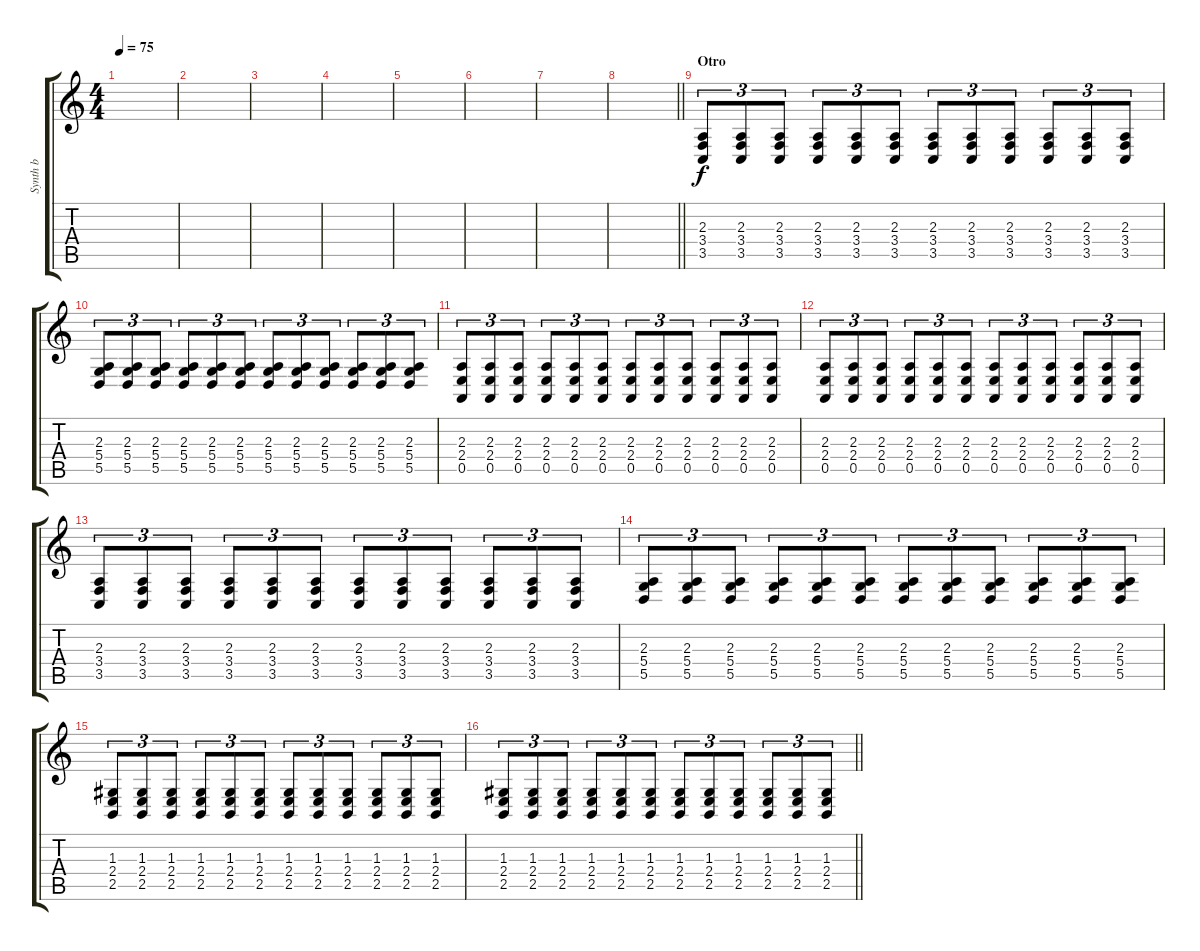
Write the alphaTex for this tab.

\track ("Synth b" "Synth b") {instrument synthvoice}
\staff {score tabs}
\tuning (E4 B3 G3 D3 A2 E2) {hide}
\ts (4 4)
\tempo 75
\clef g2
\ks c
|
|
|
|
|
|
|
\barLineRight lightlight
|
\section ("" "Otro")
(2.3 3.4 3.5).8{tu (3 2) volume 12} (2.3 3.4 3.5).8{tu (3 2)} (2.3 3.4 3.5).8{tu (3 2)} (2.3 3.4 3.5).8{tu (3 2)} (2.3 3.4 3.5).8{tu (3 2)} (2.3 3.4 3.5).8{tu (3 2)} (2.3 3.4 3.5).8{tu (3 2)} (2.3 3.4 3.5).8{tu (3 2)} (2.3 3.4 3.5).8{tu (3 2)} (2.3 3.4 3.5).8{tu (3 2)} (2.3 3.4 3.5).8{tu (3 2)} (2.3 3.4 3.5).8{tu (3 2)} |
(2.3 5.4 5.5).8{tu (3 2)} (2.3 5.4 5.5).8{tu (3 2)} (2.3 5.4 5.5).8{tu (3 2)} (2.3 5.4 5.5).8{tu (3 2)} (2.3 5.4 5.5).8{tu (3 2)} (2.3 5.4 5.5).8{tu (3 2)} (2.3 5.4 5.5).8{tu (3 2)} (2.3 5.4 5.5).8{tu (3 2)} (2.3 5.4 5.5).8{tu (3 2)} (2.3 5.4 5.5).8{tu (3 2)} (2.3 5.4 5.5).8{tu (3 2)} (2.3 5.4 5.5).8{tu (3 2)} |
(2.3 2.4 0.5).8{tu (3 2)} (2.3 2.4 0.5).8{tu (3 2)} (2.3 2.4 0.5).8{tu (3 2)} (2.3 2.4 0.5).8{tu (3 2)} (2.3 2.4 0.5).8{tu (3 2)} (2.3 2.4 0.5).8{tu (3 2)} (2.3 2.4 0.5).8{tu (3 2)} (2.3 2.4 0.5).8{tu (3 2)} (2.3 2.4 0.5).8{tu (3 2)} (2.3 2.4 0.5).8{tu (3 2)} (2.3 2.4 0.5).8{tu (3 2)} (2.3 2.4 0.5).8{tu (3 2)} |
(2.3 2.4 0.5).8{tu (3 2)} (2.3 2.4 0.5).8{tu (3 2)} (2.3 2.4 0.5).8{tu (3 2)} (2.3 2.4 0.5).8{tu (3 2)} (2.3 2.4 0.5).8{tu (3 2)} (2.3 2.4 0.5).8{tu (3 2)} (2.3 2.4 0.5).8{tu (3 2) volume 4} (2.3 2.4 0.5).8{tu (3 2)} (2.3 2.4 0.5).8{tu (3 2)} (2.3 2.4 0.5).8{tu (3 2)} (2.3 2.4 0.5).8{tu (3 2)} (2.3 2.4 0.5).8{tu (3 2)} |
(2.3 3.4 3.5).8{tu (3 2) volume 12} (2.3 3.4 3.5).8{tu (3 2)} (2.3 3.4 3.5).8{tu (3 2)} (2.3 3.4 3.5).8{tu (3 2)} (2.3 3.4 3.5).8{tu (3 2)} (2.3 3.4 3.5).8{tu (3 2)} (2.3 3.4 3.5).8{tu (3 2)} (2.3 3.4 3.5).8{tu (3 2)} (2.3 3.4 3.5).8{tu (3 2)} (2.3 3.4 3.5).8{tu (3 2)} (2.3 3.4 3.5).8{tu (3 2)} (2.3 3.4 3.5).8{tu (3 2)} |
(2.3 5.4 5.5).8{tu (3 2)} (2.3 5.4 5.5).8{tu (3 2)} (2.3 5.4 5.5).8{tu (3 2)} (2.3 5.4 5.5).8{tu (3 2)} (2.3 5.4 5.5).8{tu (3 2)} (2.3 5.4 5.5).8{tu (3 2)} (2.3 5.4 5.5).8{tu (3 2)} (2.3 5.4 5.5).8{tu (3 2)} (2.3 5.4 5.5).8{tu (3 2)} (2.3 5.4 5.5).8{tu (3 2)} (2.3 5.4 5.5).8{tu (3 2)} (2.3 5.4 5.5).8{tu (3 2)} |
(1.3 2.4 2.5).8{tu (3 2) volume 0} (1.3 2.4 2.5).8{tu (3 2)} (1.3 2.4 2.5).8{tu (3 2)} (1.3 2.4 2.5).8{tu (3 2)} (1.3 2.4 2.5).8{tu (3 2)} (1.3 2.4 2.5).8{tu (3 2)} (1.3 2.4 2.5).8{tu (3 2)} (1.3 2.4 2.5).8{tu (3 2)} (1.3 2.4 2.5).8{tu (3 2)} (1.3 2.4 2.5).8{tu (3 2)} (1.3 2.4 2.5).8{tu (3 2)} (1.3 2.4 2.5).8{tu (3 2)} |
\barLineRight lightlight
(1.3 2.4 2.5).8{tu (3 2)} (1.3 2.4 2.5).8{tu (3 2)} (1.3 2.4 2.5).8{tu (3 2)} (1.3 2.4 2.5).8{tu (3 2)} (1.3 2.4 2.5).8{tu (3 2)} (1.3 2.4 2.5).8{tu (3 2)} (1.3 2.4 2.5).8{tu (3 2)} (1.3 2.4 2.5).8{tu (3 2)} (1.3 2.4 2.5).8{tu (3 2)} (1.3 2.4 2.5).8{tu (3 2)} (1.3 2.4 2.5).8{tu (3 2)} (1.3 2.4 2.5).8{tu (3 2)}
